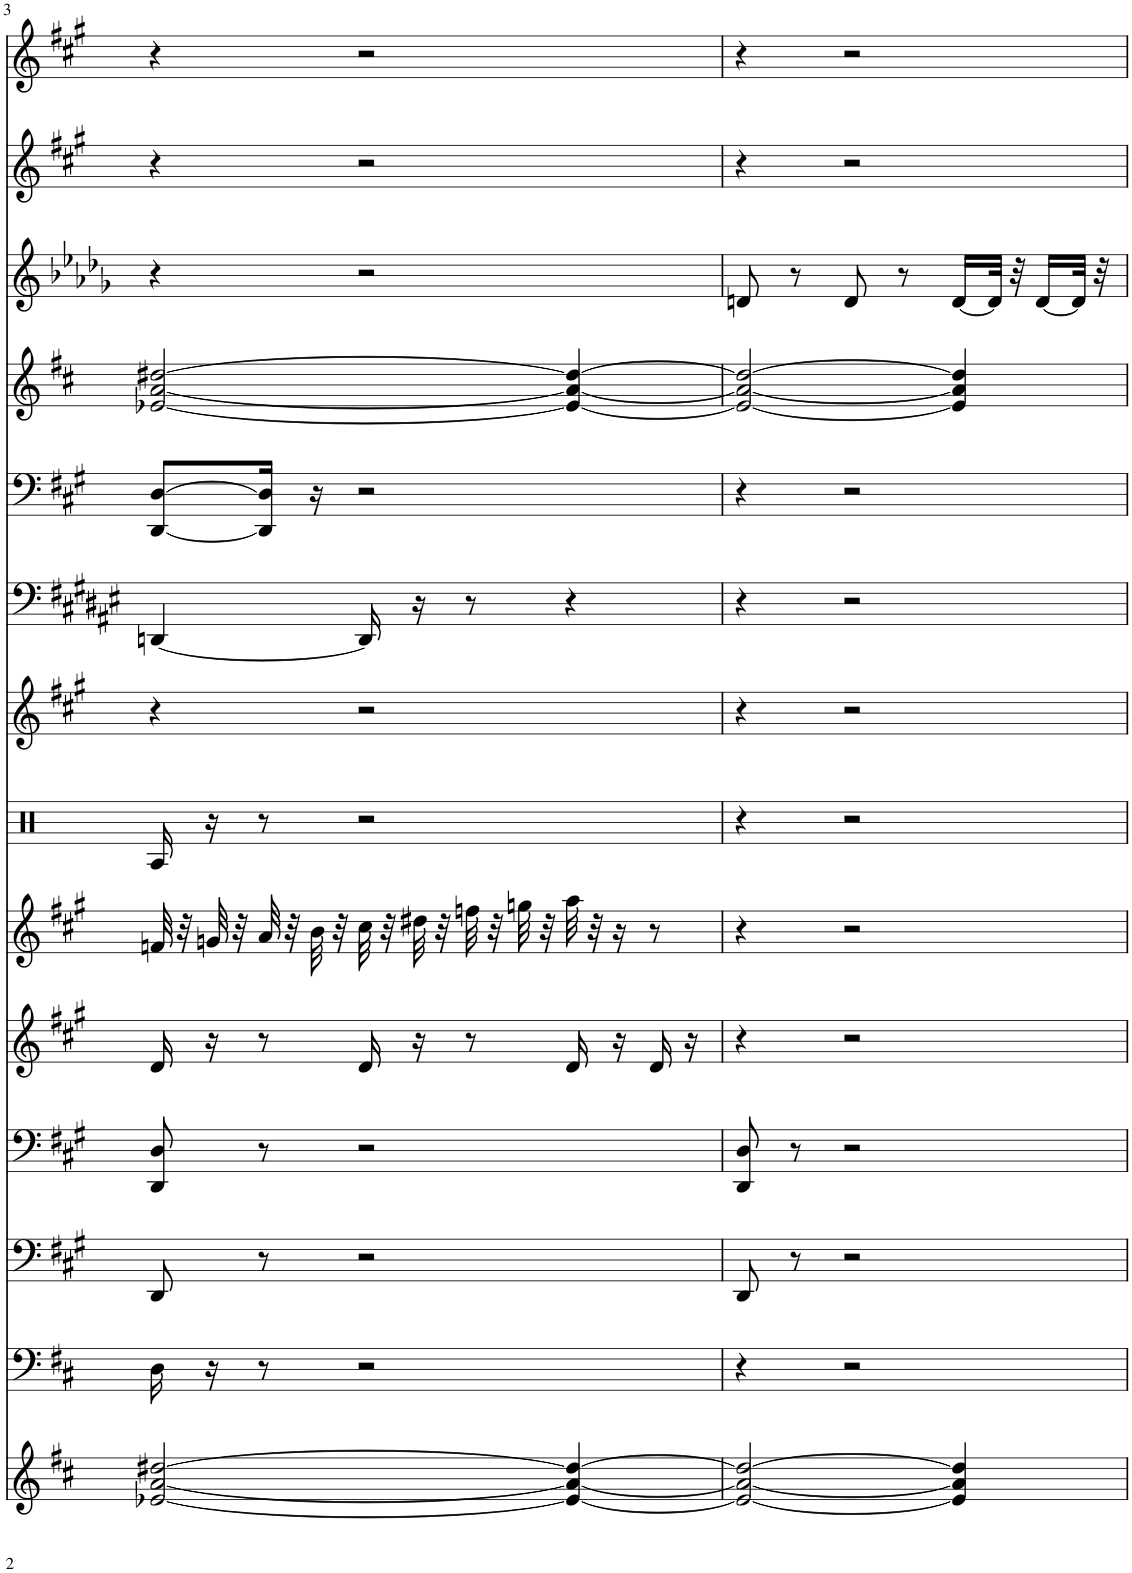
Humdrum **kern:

**kern	**kern	**kern	**kern	**kern	**kern	**kern	**kern	**kern	**kern	**kern	**kern	**kern	**kern
*part14	*part13	*part12	*part11	*part10	*part9	*part8	*part7	*part6	*part5	*part4	*part3	*part2	*part1
*staff14	*staff13	*staff12	*staff11	*staff10	*staff9	*staff8	*staff7	*staff6	*staff5	*staff4	*staff3	*staff2	*staff1
*I"Brass	*I"Timpani	*I"D.Basses	*I"Cellos	*I"Violas	*I"Violins	*I"Cymbals	*I"Male-voice Choir	*I"Tuba	*I"Trombones	*I"Trumpet I	*I"French Horns	*I"2 Violins	*I"Trumpet II
*I'Brs	*I'Timp	*	*	*	*	*	*I'Ch	*I'Tba	*I'Trb	*I'Tpt	*I'Hn	*	*I'Tpt
!!LO:PB:g=z
*clefG2	*clefF4	*clefF4	*clefF4	*clefG2	*clefG2	*clefX	*clefG2	*clefF4	*clefF4	*clefG2	*clefG2	*clefG2	*clefG2
*	*	*Trd7c12	*	*	*	*	*	*	*	*Trd1c2	*Trd4c7	*	*Trd1c2
*k[f#c#]	*k[f#c#]	*k[f#c#g#]	*k[f#c#g#]	*k[f#c#g#]	*k[f#c#g#]	*k[]	*k[f#c#g#]	*k[f#c#g#d#a#e#]	*k[f#c#g#]	*k[f#c#]	*k[b-e-a-d-g-]	*k[f#c#g#]	*k[f#c#g#]
*M6/8	*M6/8	*M6/8	*M6/8	*M6/8	*M6/8	*M6/8	*M6/8	*M6/8	*M6/8	*M6/8	*M6/8	*M6/8	*M6/8
=3	=3	=3	=3	=3	=3	=3	=3	=3	=3	=3	=3	=3	=3
[2e-X/ [2a/ [2dd#X/	16D\	8DD/	8DD/ 8D/	16d/	32fn/	16A/	4r	[4DDn/	[8DD/ [8D/L	[2e-X/ [2a/ [2dd#X/	4r	4r	4r
.	.	.	.	.	32r	.	.	.	.	.	.	.	.
.	16r	.	.	16r	32gn/	16r	.	.	.	.	.	.	.
.	.	.	.	.	32r	.	.	.	.	.	.	.	.
.	8r	8r	8r	8r	32a/	8r	.	.	16DD/] 16D/]Jk	.	.	.	.
.	.	.	.	.	32r	.	.	.	.	.	.	.	.
.	.	.	.	.	32b\	.	.	.	16r	.	.	.	.
.	.	.	.	.	32r	.	.	.	.	.	.	.	.
.	2r	2r	2r	16d/	32cc#\	2r	2r	16DD/]	2r	.	2r	2r	2r
.	.	.	.	.	32r	.	.	.	.	.	.	.	.
.	.	.	.	16r	32dd#X\	.	.	16r	.	.	.	.	.
.	.	.	.	.	32r	.	.	.	.	.	.	.	.
.	.	.	.	8r	32ffn\	.	.	8r	.	.	.	.	.
.	.	.	.	.	32r	.	.	.	.	.	.	.	.
.	.	.	.	.	32ggn\	.	.	.	.	.	.	.	.
.	.	.	.	.	32r	.	.	.	.	.	.	.	.
4e-/_ 4a/_ 4dd#/_	.	.	.	16d/	32aa\	.	.	4r	.	4e-/_ 4a/_ 4dd#/_	.	.	.
.	.	.	.	.	32r	.	.	.	.	.	.	.	.
.	.	.	.	16r	16r	.	.	.	.	.	.	.	.
.	.	.	.	16d/	8r	.	.	.	.	.	.	.	.
.	.	.	.	16r	.	.	.	.	.	.	.	.	.
=4	=4	=4	=4	=4	=4	=4	=4	=4	=4	=4	=4	=4	=4
2e-/_ 2a/_ 2dd#/_	4r	8DD/	8DD/ 8D/	4r	4r	4r	4r	4r	4r	2e-/_ 2a/_ 2dd#/_	8dn/	4r	4r
.	.	8r	8r	.	.	.	.	.	.	.	8r	.	.
.	2r	2r	2r	2r	2r	2r	2r	2r	2r	.	8d/	2r	2r
.	.	.	.	.	.	.	.	.	.	.	8r	.	.
4e-/] 4a/] 4dd#/]	.	.	.	.	.	.	.	.	.	4e-/] 4a/] 4dd#/]	[16d/LL	.	.
.	.	.	.	.	.	.	.	.	.	.	32d/JJk]	.	.
.	.	.	.	.	.	.	.	.	.	.	32r	.	.
.	.	.	.	.	.	.	.	.	.	.	[16d/LL	.	.
.	.	.	.	.	.	.	.	.	.	.	32d/JJk]	.	.
.	.	.	.	.	.	.	.	.	.	.	32r	.	.
=	=	=	=	=	=	=	=	=	=	=	=	=	=
*-	*-	*-	*-	*-	*-	*-	*-	*-	*-	*-	*-	*-	*-
